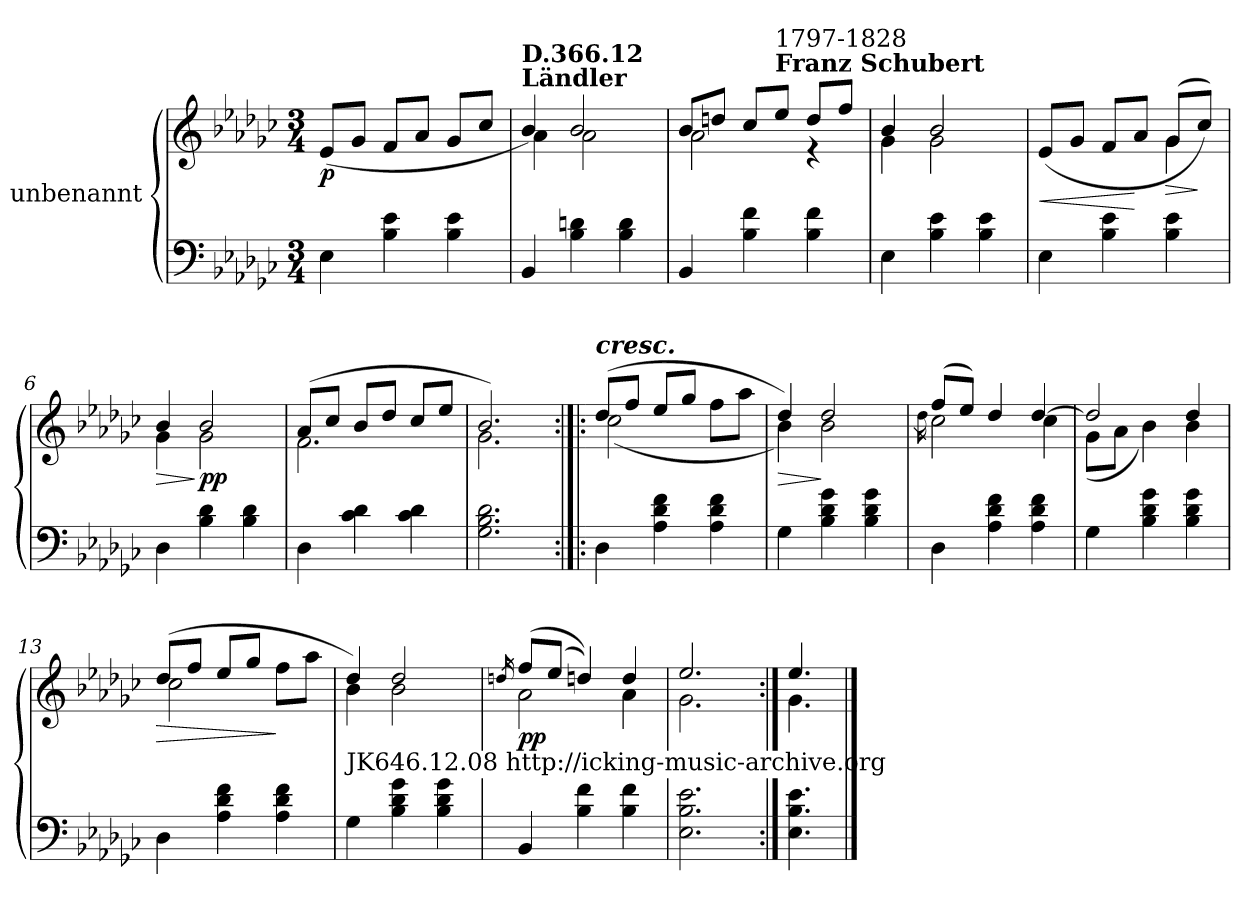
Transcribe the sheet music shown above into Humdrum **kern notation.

**kern	**kern	**dynam
*part1	*part1	*part1
*staff2	*staff1	*staff1/2
*I"unbenannt	*	*
*clefF4	*clefG2	*
*k[b-e-a-d-g-c-]	*k[b-e-a-d-g-c-]	*
*M3/4	*M3/4	*
=1	=1	=1
!	!	!LO:DY:b
4E-\	(8e-/L	p
.	8g-/J	.
4B-\ 4e-\	8f/L	.
.	8a-/J	.
4B-\ 4e-\	8g-/L	.
.	8cc-/J	.
=2	=2	=2
*	*^	*
!	!LO:TX:a:B:t=Ländler	!	!
!	!LO:TX:a:B:t=D.366.12	!	!
4BB-/	4b-/)	4a-\	.
4B-\ 4dn\	2b-/	2a-\	.
4B-\ 4d\	.	.	.
=3	=3	=3	=3
4BB-/	8b-/L	2a-\	.
.	8ddn/J	.	.
4B-\ 4f\	8cc-/L	.	.
!	!LO:TX:a:B:t=Franz Schubert	!	!
!	!LO:TX:a:t=1797-1828	!	!
.	8ee-/J	.	.
4B-\ 4f\	8dd/L	4r	.
.	8ff/J	.	.
!!LO:LB:g=z	!!
=4	=4	=4	=4
4E-\	4b-/	4g-\	.
4B-\ 4e-\	2b-/	2g-\	.
4B-\ 4e-\	.	.	.
=5	=5	=5	=5
!	!	!	!LO:HP:b
4E-\	(8e-/L	2ryy	<
.	8g-/J	.	.
4B-\ 4e-\	8f/L	.	.
.	8a-/J	.	[
!	!	!	!LO:HP:b
4B-\ 4e-\	(8g-/L	4g-\	>
.	8cc-/J))	.	]
=6	=6	=6	=6
!	!	!	!LO:HP:b
4D-\	4b-/	4g-\	>
!	!	!	!LO:DY:n=1:b
4B-\ 4d-\	2b-/	2g-\	] pp
4B-\ 4d-\	.	.	.
=7	=7	=7	=7
4D-\	(8a-/L	2.f\	.
.	8cc-/J	.	.
4c-\ 4d-\	8b-/L	.	.
.	8dd-/J	.	.
4c-\ 4d-\	8cc-/L	.	.
.	8ee-/J	.	.
=8	=8	=8	=8
2.G-\ 2.B-\ 2.d-\	2.b-/)	2.g-\	.
!!LO:LB:g=z	!!
=9:|!|:	=9:|!|:	=9:|!|:	=9:|!|:
!	!LO:TX:a:Bi:t=cresc.	!	!
4D-\	(8dd-/L	(2cc-\	.
.	8ff/J	.	.
4A-\ 4d-\ 4f\	8ee-/L	.	.
.	8gg-/J	.	.
4A-\ 4d-\ 4f\	8ff\L	4ryy	.
.	8aa-\J	.	.
=10	=10	=10	=10
!	!	!	!LO:HP:b
4G-\	4dd-/)	4b-\)	>
4B-\ 4d-\ 4g-\	2dd-/	2b-\	]
4B-\ 4d-\ 4g-\	.	.	.
=11	=11	=11	=11
.	.	16qdd-\	.
4D-\	(8ff/L	2cc-\	.
.	8ee-/J)	.	.
4A-\ 4d-\ 4f\	4dd-/	.	.
4A-\ 4d-\ 4f\	[4dd-/	4cc-\	.
=12	=12	=12	=12
4G-\	2dd-/]	(8g-\L	.
.	.	8a-\J	.
4B-\ 4d-\ 4g-\	.	4b-\)	.
4B-\ 4d-\ 4g-\	4dd-/	4b-\	.
!!LO:LB:g=z	!!
=13	=13	=13	=13
!	!	!	!LO:HP:b
4D-\	(8dd-/L	2cc-\	>
.	8ff/J	.	.
4A-\ 4d-\ 4f\	8ee-/L	.	.
.	8gg-/J	.	.
4A-\ 4d-\ 4f\	8ff\L	4ryy	]
.	8aa-\J	.	.
=14	=14	=14	=14
!LO:TX:a:t=JK646.12.08 http&colon;//icking-music-archive.org	!	!	!
4G-\	4dd-/)	4b-\	.
4B-\ 4d-\ 4g-\	2dd-/	2b-\	.
4B-\ 4d-\ 4g-\	.	.	.
=15	=15	=15	=15
.	16qddn/	.	.
!	!	!	!LO:DY:b
4BB-/	(8ff/L	2a-\	pp
.	(8ee-/J	.	.
4B-\ 4f\	4dd/))	.	.
4B-\ 4f\	4dd/	4a-\	.
=16	=16	=16	=16
2.E-\ 2.B-\ 2.e-\	2.ee-/	2.g-\	.
=17:|!	=17:|!	=17:|!	=17:|!
4.E-\ 4.B-\ 4.e-\	4.ee-/	4.g-\	.
*	*v	*v	*
==	==	==
*-	*-	*-
